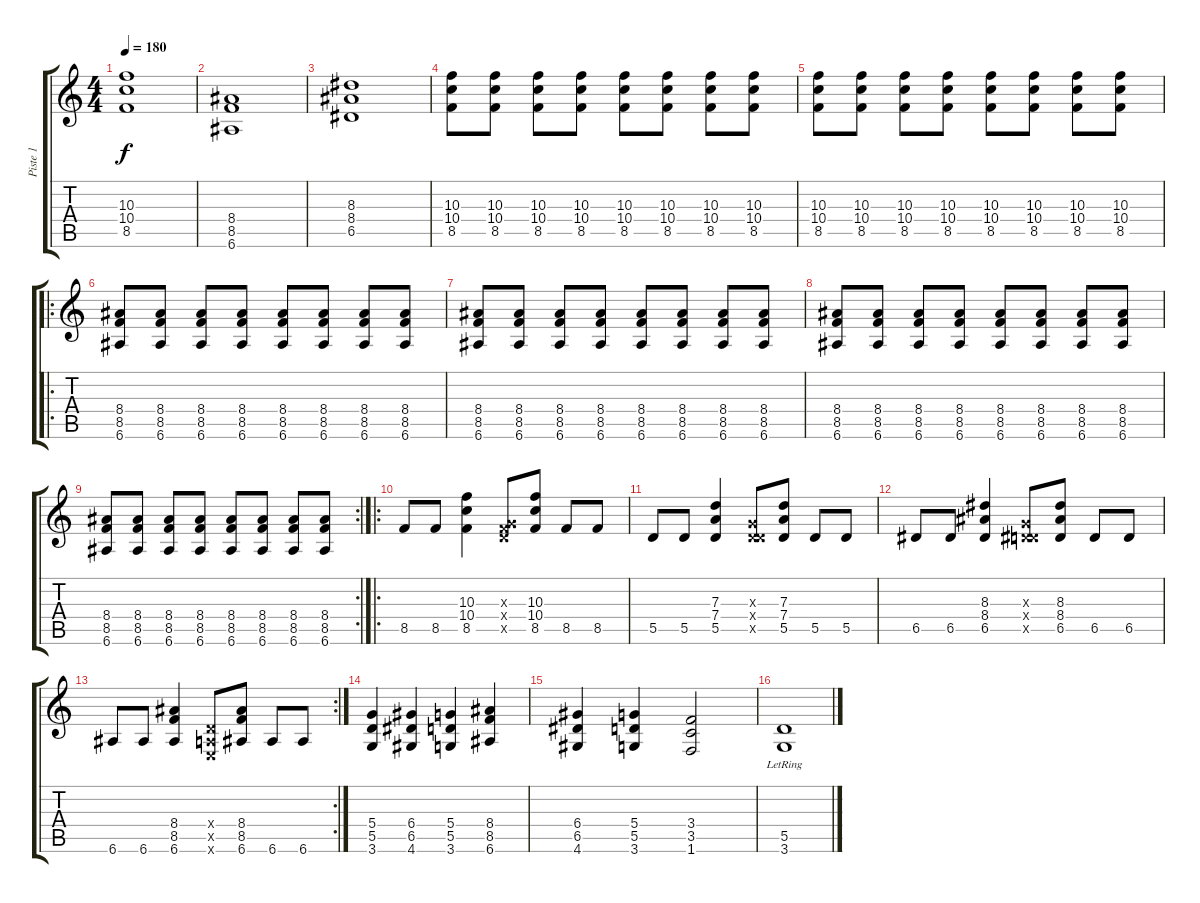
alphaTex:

\track ("Piste 1" "Piste 1") {instrument distortionguitar}
\staff {score tabs}
\tuning (E4 B3 G3 D3 A2 E2) {hide}
\ts (4 4)
\tempo 180
\clef g2
\ks c
(10.3 10.4 8.5).1{dy f} |
(8.4 8.5 6.6).1 |
(8.3 8.4 6.5).1 |
(10.3 10.4 8.5).8 (10.3 10.4 8.5).8 (10.3 10.4 8.5).8 (10.3 10.4 8.5).8 (10.3 10.4 8.5).8 (10.3 10.4 8.5).8 (10.3 10.4 8.5).8 (10.3 10.4 8.5).8 |
(10.3 10.4 8.5).8 (10.3 10.4 8.5).8 (10.3 10.4 8.5).8 (10.3 10.4 8.5).8 (10.3 10.4 8.5).8 (10.3 10.4 8.5).8 (10.3 10.4 8.5).8 (10.3 10.4 8.5).8 |
\ro
(8.4 8.5 6.6).8 (8.4 8.5 6.6).8 (8.4 8.5 6.6).8 (8.4 8.5 6.6).8 (8.4 8.5 6.6).8 (8.4 8.5 6.6).8 (8.4 8.5 6.6).8 (8.4 8.5 6.6).8 |
(8.4 8.5 6.6).8 (8.4 8.5 6.6).8 (8.4 8.5 6.6).8 (8.4 8.5 6.6).8 (8.4 8.5 6.6).8 (8.4 8.5 6.6).8 (8.4 8.5 6.6).8 (8.4 8.5 6.6).8 |
(8.4 8.5 6.6).8 (8.4 8.5 6.6).8 (8.4 8.5 6.6).8 (8.4 8.5 6.6).8 (8.4 8.5 6.6).8 (8.4 8.5 6.6).8 (8.4 8.5 6.6).8 (8.4 8.5 6.6).8 |
\rc 2
(8.4 8.5 6.6).8 (8.4 8.5 6.6).8 (8.4 8.5 6.6).8 (8.4 8.5 6.6).8 (8.4 8.5 6.6).8 (8.4 8.5 6.6).8 (8.4 8.5 6.6).8 (8.4 8.5 6.6).8 |
\ro
8.5.8 8.5.8 (10.3 10.4 8.5).4 (0.3{x} 0.4{x} 8.5{x}).8 (10.3 10.4 8.5).8 8.5.8 8.5.8 |
5.5.8 5.5.8 (7.3 7.4 5.5).4 (0.3{x} 0.4{x} 5.5{x}).8 (7.3 7.4 5.5).8 5.5.8 5.5.8 |
6.5.8 6.5.8 (8.3 8.4 6.5).4 (0.3{x} 0.4{x} 6.5{x}).8 (8.3 8.4 6.5).8 6.5.8 6.5.8 |
\rc 2
6.6.8 6.6.8 (8.4 8.5 6.6).4 (0.4{x} 0.5{x} 0.6{x}).8 (8.4 8.5 6.6).8 6.6.8 6.6.8 |
(5.4 5.5 3.6).4 (6.4 6.5 4.6).4 (5.4 5.5 3.6).4 (8.4 8.5 6.6).4 |
(6.4 6.5 4.6).4 (5.4 5.5 3.6).4 (3.4 3.5 1.6).2 |
(5.5{lr} 3.6{lr}).1
